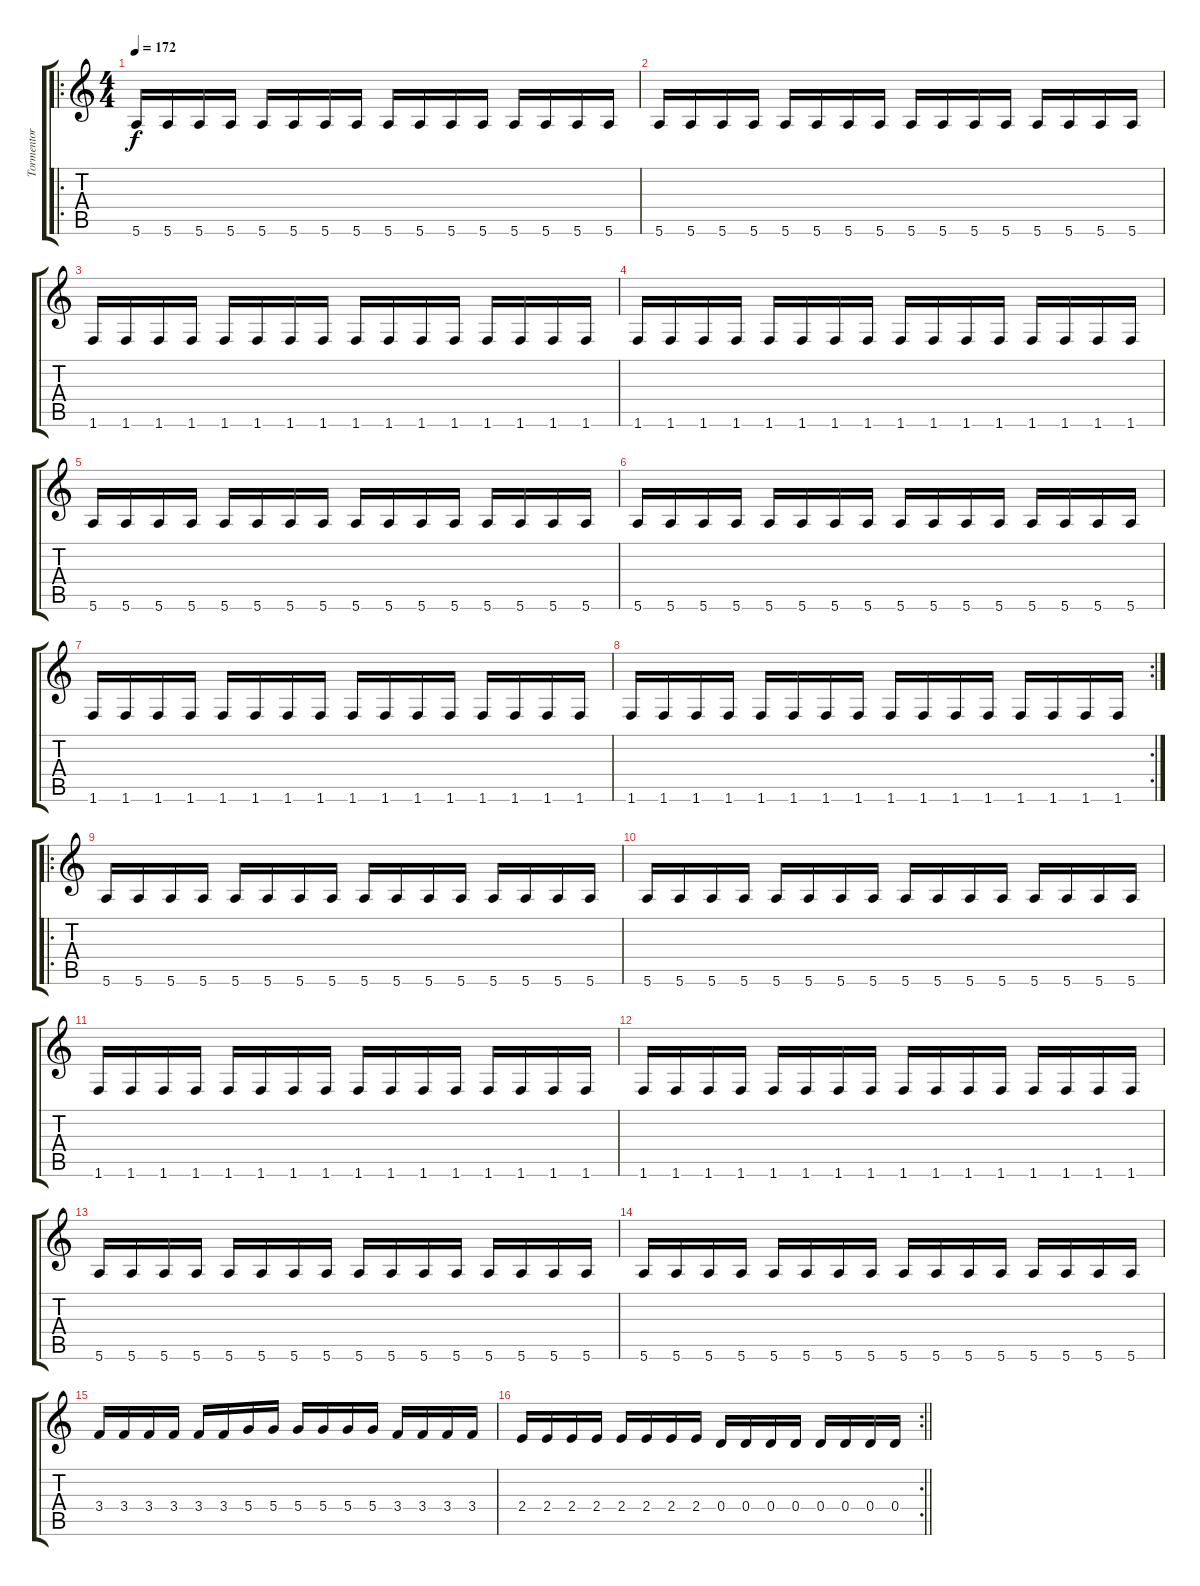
\track ("Tormentor" "Tormentor") {instrument distortionguitar}
\staff {score tabs}
\tuning (E4 B3 G3 D3 A2 E2) {hide}
\ro
\ts (4 4)
\tempo 172
\clef g2
\ks c
5.6.16{dy f} 5.6.16 5.6.16 5.6.16 5.6.16 5.6.16 5.6.16 5.6.16 5.6.16 5.6.16 5.6.16 5.6.16 5.6.16 5.6.16 5.6.16 5.6.16 |
5.6.16 5.6.16 5.6.16 5.6.16 5.6.16 5.6.16 5.6.16 5.6.16 5.6.16 5.6.16 5.6.16 5.6.16 5.6.16 5.6.16 5.6.16 5.6.16 |
1.6.16 1.6.16 1.6.16 1.6.16 1.6.16 1.6.16 1.6.16 1.6.16 1.6.16 1.6.16 1.6.16 1.6.16 1.6.16 1.6.16 1.6.16 1.6.16 |
1.6.16 1.6.16 1.6.16 1.6.16 1.6.16 1.6.16 1.6.16 1.6.16 1.6.16 1.6.16 1.6.16 1.6.16 1.6.16 1.6.16 1.6.16 1.6.16 |
5.6.16 5.6.16 5.6.16 5.6.16 5.6.16 5.6.16 5.6.16 5.6.16 5.6.16 5.6.16 5.6.16 5.6.16 5.6.16 5.6.16 5.6.16 5.6.16 |
5.6.16 5.6.16 5.6.16 5.6.16 5.6.16 5.6.16 5.6.16 5.6.16 5.6.16 5.6.16 5.6.16 5.6.16 5.6.16 5.6.16 5.6.16 5.6.16 |
1.6.16 1.6.16 1.6.16 1.6.16 1.6.16 1.6.16 1.6.16 1.6.16 1.6.16 1.6.16 1.6.16 1.6.16 1.6.16 1.6.16 1.6.16 1.6.16 |
\rc 2
1.6.16 1.6.16 1.6.16 1.6.16 1.6.16 1.6.16 1.6.16 1.6.16 1.6.16 1.6.16 1.6.16 1.6.16 1.6.16 1.6.16 1.6.16 1.6.16 |
\ro
5.6.16 5.6.16 5.6.16 5.6.16 5.6.16 5.6.16 5.6.16 5.6.16 5.6.16 5.6.16 5.6.16 5.6.16 5.6.16 5.6.16 5.6.16 5.6.16 |
5.6.16 5.6.16 5.6.16 5.6.16 5.6.16 5.6.16 5.6.16 5.6.16 5.6.16 5.6.16 5.6.16 5.6.16 5.6.16 5.6.16 5.6.16 5.6.16 |
1.6.16 1.6.16 1.6.16 1.6.16 1.6.16 1.6.16 1.6.16 1.6.16 1.6.16 1.6.16 1.6.16 1.6.16 1.6.16 1.6.16 1.6.16 1.6.16 |
1.6.16 1.6.16 1.6.16 1.6.16 1.6.16 1.6.16 1.6.16 1.6.16 1.6.16 1.6.16 1.6.16 1.6.16 1.6.16 1.6.16 1.6.16 1.6.16 |
5.6.16 5.6.16 5.6.16 5.6.16 5.6.16 5.6.16 5.6.16 5.6.16 5.6.16 5.6.16 5.6.16 5.6.16 5.6.16 5.6.16 5.6.16 5.6.16 |
5.6.16 5.6.16 5.6.16 5.6.16 5.6.16 5.6.16 5.6.16 5.6.16 5.6.16 5.6.16 5.6.16 5.6.16 5.6.16 5.6.16 5.6.16 5.6.16 |
3.4.16 3.4.16 3.4.16 3.4.16 3.4.16 3.4.16 5.4.16 5.4.16 5.4.16 5.4.16 5.4.16 5.4.16 3.4.16 3.4.16 3.4.16 3.4.16 |
\rc 2
\barLineRight lightlight
2.4.16 2.4.16 2.4.16 2.4.16 2.4.16 2.4.16 2.4.16 2.4.16 0.4.16 0.4.16 0.4.16 0.4.16 0.4.16 0.4.16 0.4.16 0.4.16
